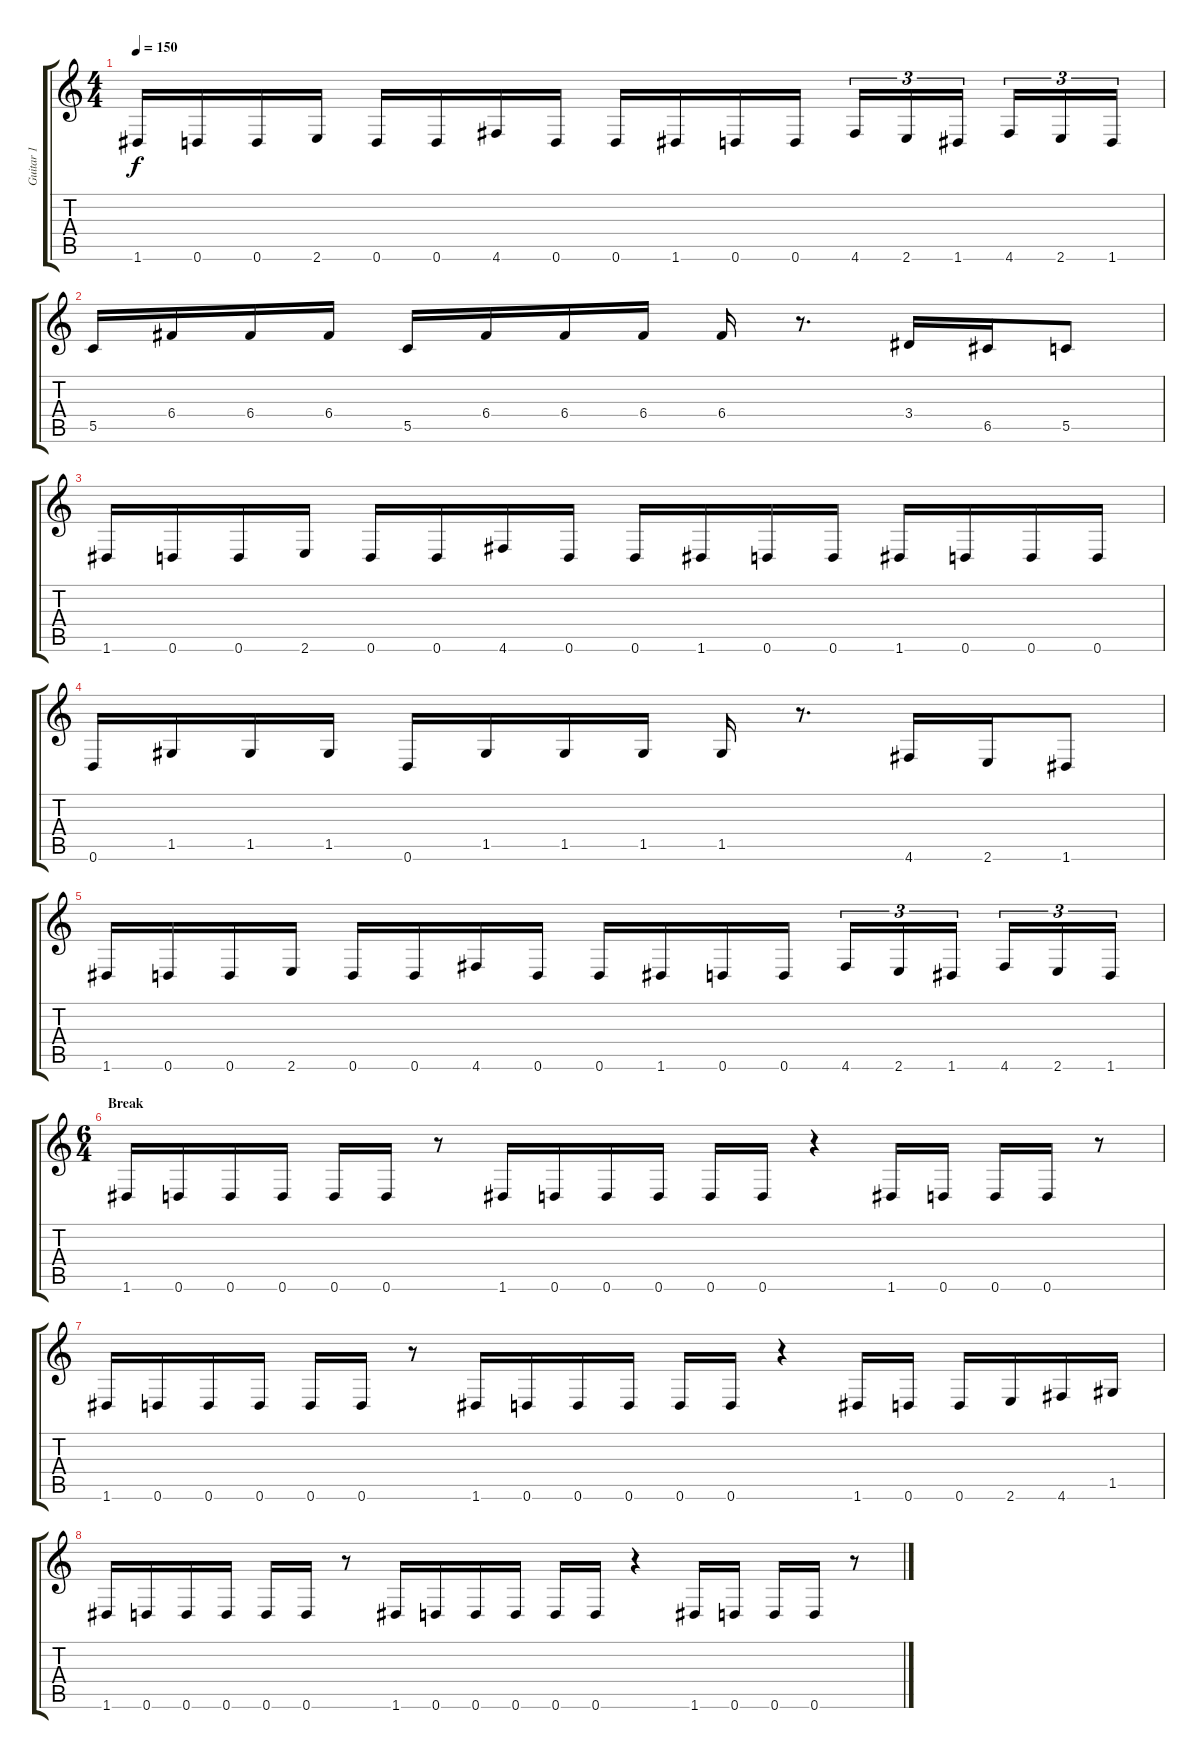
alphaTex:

\track ("Guitar 1" "Guitar 1") {instrument distortionguitar}
\staff {score tabs}
\tuning (D4 A3 F3 C3 G2 D2) {hide}
\ts (4 4)
\tempo 150
\clef g2
\ks c
1.6.16{dy f} 0.6.16 0.6.16 2.6.16 0.6.16 0.6.16 4.6.16 0.6.16 0.6.16 1.6.16 0.6.16 0.6.16 4.6.16{tu (3 2)} 2.6.16{tu (3 2)} 1.6.16{tu (3 2)} 4.6.16{tu (3 2)} 2.6.16{tu (3 2)} 1.6.16{tu (3 2)} |
5.5.16 6.4.16 6.4.16 6.4.16 5.5.16 6.4.16 6.4.16 6.4.16 6.4.16 r.8{d} 3.4.16 6.5.16 5.5.8 |
1.6.16 0.6.16 0.6.16 2.6.16 0.6.16 0.6.16 4.6.16 0.6.16 0.6.16 1.6.16 0.6.16 0.6.16 1.6.16 0.6.16 0.6.16 0.6.16 |
0.6.16 1.5.16 1.5.16 1.5.16 0.6.16 1.5.16 1.5.16 1.5.16 1.5.16 r.8{d} 4.6.16 2.6.16 1.6.8 |
1.6.16 0.6.16 0.6.16 2.6.16 0.6.16 0.6.16 4.6.16 0.6.16 0.6.16 1.6.16 0.6.16 0.6.16 4.6.16{tu (3 2)} 2.6.16{tu (3 2)} 1.6.16{tu (3 2)} 4.6.16{tu (3 2)} 2.6.16{tu (3 2)} 1.6.16{tu (3 2)} |
\ts (6 4)
\section ("" "Break")
1.6.16 0.6.16 0.6.16 0.6.16 0.6.16 0.6.16 r.8 1.6.16 0.6.16 0.6.16 0.6.16 0.6.16 0.6.16 r.4 1.6.16 0.6.16 0.6.16 0.6.16 r.8 |
1.6.16 0.6.16 0.6.16 0.6.16 0.6.16 0.6.16 r.8 1.6.16 0.6.16 0.6.16 0.6.16 0.6.16 0.6.16 r.4 1.6.16 0.6.16 0.6.16 2.6.16 4.6.16 1.5.16 |
1.6.16 0.6.16 0.6.16 0.6.16 0.6.16 0.6.16 r.8 1.6.16 0.6.16 0.6.16 0.6.16 0.6.16 0.6.16 r.4 1.6.16 0.6.16 0.6.16 0.6.16 r.8
